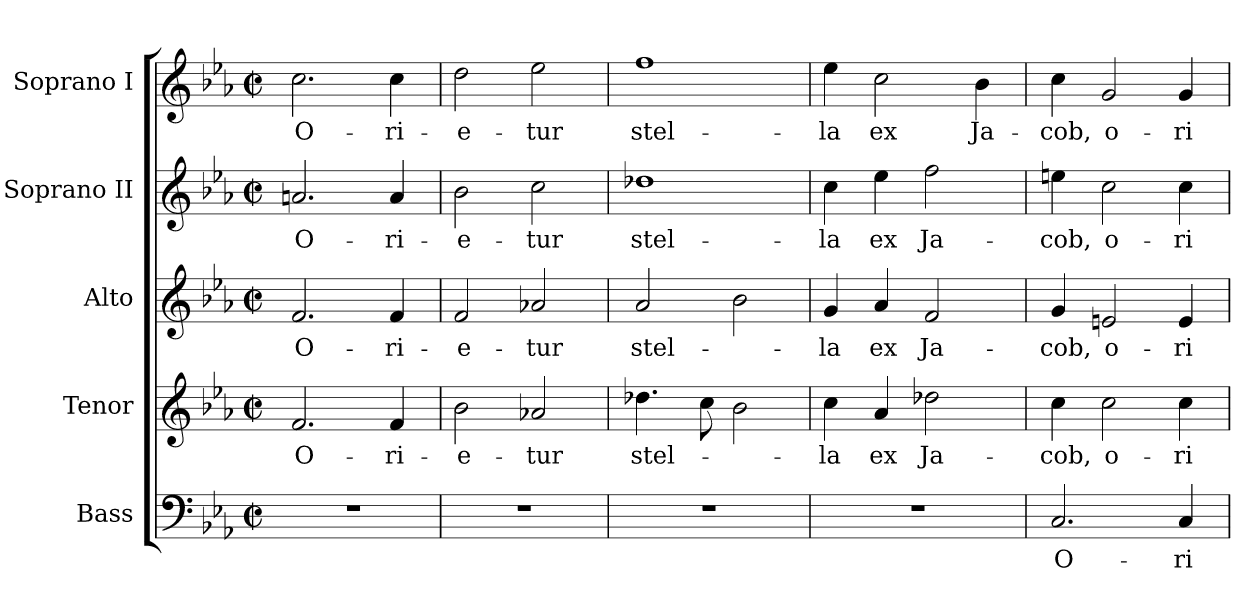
**kern	**text	**kern	**text	**kern	**text	**kern	**text	**kern	**text
*part5	*part5	*part4	*part4	*part3	*part3	*part2	*part2	*part1	*part1
*staff5	*staff5	*staff4	*staff4	*staff3	*staff3	*staff2	*staff2	*staff1	*staff1
*I"Bass	*	*I"Tenor	*	*I"Alto	*	*I"Soprano II	*	*I"Soprano I	*
*I'B.	*	*I'T.	*	*I'A.	*	*I'S.	*	*I'S.	*
!!LO:PB:g=z
*clefF4	*	*clefG2	*	*clefG2	*	*clefG2	*	*clefG2	*
*	*	*ITrd7c12	*	*	*	*	*	*	*
*k[b-e-a-]	*	*k[b-e-a-]	*	*k[b-e-a-]	*	*k[b-e-a-]	*	*k[b-e-a-]	*
*E-:	*	*E-:	*	*E-:	*	*E-:	*	*E-:	*
*M2/2	*	*M2/2	*	*M2/2	*	*M2/2	*	*M2/2	*
*met(c|)	*	*met(c|)	*	*met(c|)	*	*met(c|)	*	*met(c|)	*
=1	=1	=1	=1	=1	=1	=1	=1	=1	=1
!	!	!	!LO:LY:b:color=#000000	!	!	!	!	!	!
!	!	!	!	!	!LO:LY:b:color=#000000	!	!	!	!
!	!	!	!	!	!	!	!LO:LY:b:color=#000000	!	!
!	!	!	!	!	!	!	!	!	!LO:LY:b:color=#000000
1r	.	2.Fi/	O-	2.fi/	O-	2.ani/	O-	2.cci\	O-
!	!	!	!LO:LY:b:color=#000000	!	!	!	!	!	!
!	!	!	!	!	!LO:LY:b:color=#000000	!	!	!	!
!	!	!	!	!	!	!	!LO:LY:b:color=#000000	!	!
!	!	!	!	!	!	!	!	!	!LO:LY:b:color=#000000
.	.	4Fi/	-ri-	4fi/	-ri-	4ai/	-ri-	4cci\	-ri-
=2	=2	=2	=2	=2	=2	=2	=2	=2	=2
!	!	!	!LO:LY:b:color=#000000	!	!	!	!	!	!
!	!	!	!	!	!LO:LY:b:color=#000000	!	!	!	!
!	!	!	!	!	!	!	!LO:LY:b:color=#000000	!	!
!	!	!	!	!	!	!	!	!	!LO:LY:b:color=#000000
1r	.	2B-i\	-e-	2fi/	-e-	2b-i\	-e-	2ddi\	-e-
!	!	!	!LO:LY:b:color=#000000	!	!	!	!	!	!
!	!	!	!	!	!LO:LY:b:color=#000000	!	!	!	!
!	!	!	!	!	!	!	!LO:LY:b:color=#000000	!	!
!	!	!	!	!	!	!	!	!	!LO:LY:b:color=#000000
.	.	2A-Xi/	-tur	2a-Xi/	-tur	2cci\	-tur	2ee-i\	-tur
=3	=3	=3	=3	=3	=3	=3	=3	=3	=3
!	!	!	!LO:LY:b:color=#000000	!	!	!	!	!	!
!	!	!	!	!	!LO:LY:b:color=#000000	!	!	!	!
!	!	!	!	!	!	!	!LO:LY:b:color=#000000	!	!
!	!	!	!	!	!	!	!	!	!LO:LY:b:color=#000000
1r	.	4.d-Xi\	stel-	2a-i/	stel-	1dd-Xi	stel-	1ffi	stel-
.	.	8ci\	.	.	.	.	.	.	.
.	.	2B-i\	.	2b-i\	.	.	.	.	.
=4	=4	=4	=4	=4	=4	=4	=4	=4	=4
!	!	!	!LO:LY:b:color=#000000	!	!	!	!	!	!
!	!	!	!	!	!LO:LY:b:color=#000000	!	!	!	!
!	!	!	!	!	!	!	!LO:LY:b:color=#000000	!	!
!	!	!	!	!	!	!	!	!	!LO:LY:b:color=#000000
1r	.	4ci\	-la	4gi/	-la	4cci\	-la	4ee-i\	-la
!	!	!	!LO:LY:b:color=#000000	!	!	!	!	!	!
!	!	!	!	!	!LO:LY:b:color=#000000	!	!	!	!
!	!	!	!	!	!	!	!LO:LY:b:color=#000000	!	!
!	!	!	!	!	!	!	!	!	!LO:LY:b:color=#000000
.	.	4A-i/	ex	4a-i/	ex	4ee-i\	ex	2cci\	ex
!	!	!	!LO:LY:b:color=#000000	!	!	!	!	!	!
!	!	!	!	!	!LO:LY:b:color=#000000	!	!	!	!
!	!	!	!	!	!	!	!LO:LY:b:color=#000000	!	!
.	.	2d-Xi\	Ja-	2fi/	Ja-	2ffi\	Ja-	.	.
!	!	!	!	!	!	!	!	!	!LO:LY:b:color=#000000
.	.	.	.	.	.	.	.	4b-i\	Ja-
=5	=5	=5	=5	=5	=5	=5	=5	=5	=5
!	!LO:LY:b:color=#000000	!	!	!	!	!	!	!	!
!	!	!	!LO:LY:b:color=#000000	!	!	!	!	!	!
!	!	!	!	!	!LO:LY:b:color=#000000	!	!	!	!
!	!	!	!	!	!	!	!LO:LY:b:color=#000000	!	!
!	!	!	!	!	!	!	!	!	!LO:LY:b:color=#000000
2.Ci/	O-	4ci\	-cob,	4gi/	-cob,	4eeni\	-cob,	4cci\	-cob,
!	!	!	!LO:LY:b:color=#000000	!	!	!	!	!	!
!	!	!	!	!	!LO:LY:b:color=#000000	!	!	!	!
!	!	!	!	!	!	!	!LO:LY:b:color=#000000	!	!
!	!	!	!	!	!	!	!	!	!LO:LY:b:color=#000000
.	.	2ci\	o-	2eni/	o-	2cci\	o-	2gi/	o-
!	!LO:LY:b:color=#000000	!	!	!	!	!	!	!	!
!	!	!	!LO:LY:b:color=#000000	!	!	!	!	!	!
!	!	!	!	!	!LO:LY:b:color=#000000	!	!	!	!
!	!	!	!	!	!	!	!LO:LY:b:color=#000000	!	!
!	!	!	!	!	!	!	!	!	!LO:LY:b:color=#000000
4Ci/	-ri-	4ci\	-ri-	4ei/	-ri-	4cci\	-ri-	4gi/	-ri-
=	=	=	=	=	=	=	=	=	=
*-	*-	*-	*-	*-	*-	*-	*-	*-	*-
